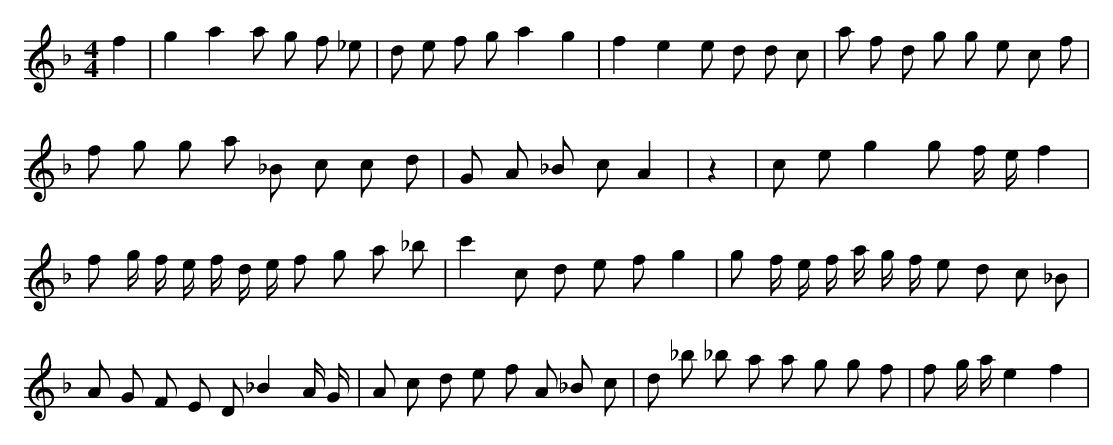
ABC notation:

X:1
M:4/4
L:1/8
K:F
f2 | g2 a2 a g f _e | d e f g a2 g2 | f2 e2 e d d c | a f d g g e c f | f g g a _B c c d | G A _B c A2 | z2 | c e g2 g f/2 e/2 f2 | f g/2 f/2 e/2 f/2 d/2 e/2 f g a _b | c'2 c d e f g2 | g f/2 e/2 f/2 a/2 g/2 f/2 e d c _B | A G F E D _B2 A/2 G/2 | A c d e f A _B c | d _b _b a a g g f | f g/2 a/2 e2 f2 |
